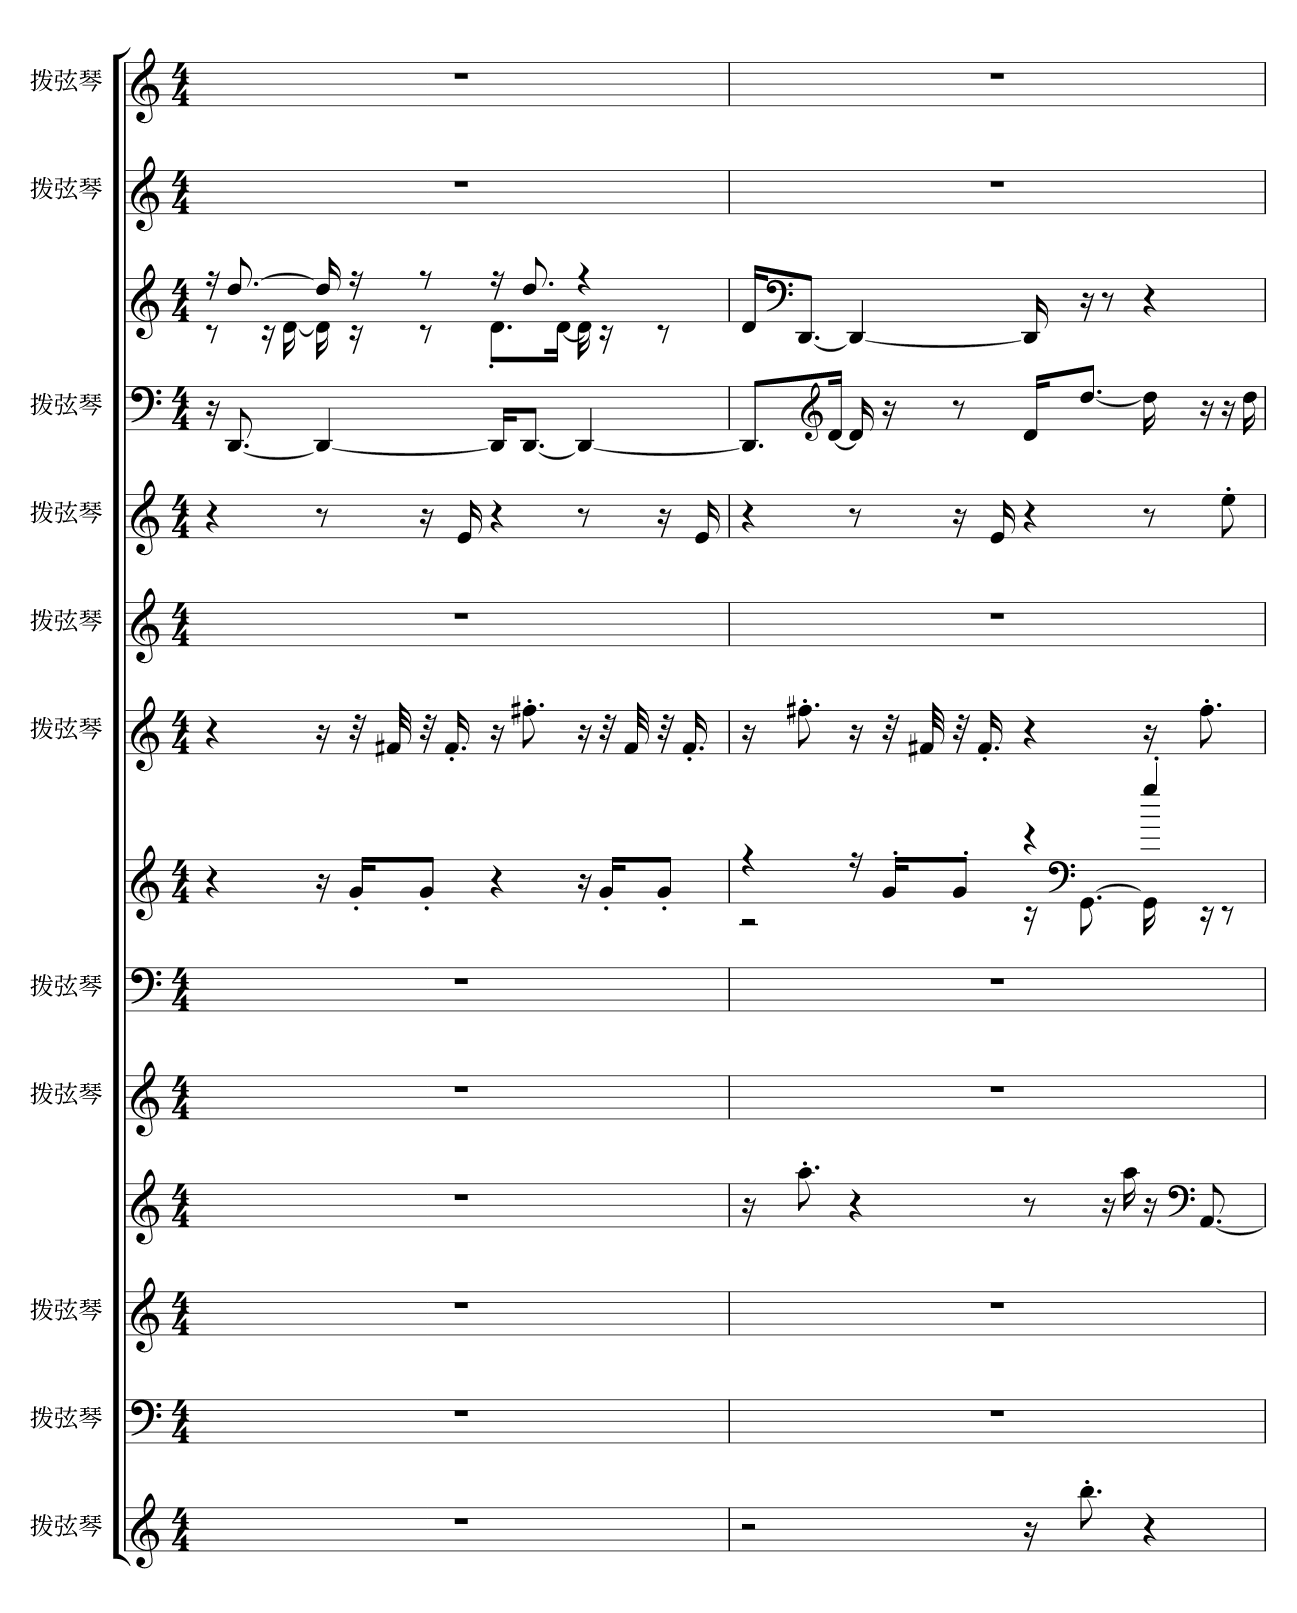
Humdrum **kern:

**kern	**kern	**kern	**kern	**kern	**kern	**kern	**kern	**kern	**kern	**kern	**kern	**kern	**kern
*part11	*part10	*part9	*part9	*part8	*part7	*part7	*part6	*part5	*part4	*part3	*part3	*part2	*part1
*staff14	*staff13	*staff12	*staff11	*staff10	*staff9	*staff8	*staff7	*staff6	*staff5	*staff4	*staff3	*staff2	*staff1
*I"拨弦琴	*I"拨弦琴	*I"拨弦琴	*	*I"拨弦琴	*I"拨弦琴	*	*I"拨弦琴	*I"拨弦琴	*I"拨弦琴	*I"拨弦琴	*	*I"拨弦琴	*I"拨弦琴
*clefG2	*clefF4	*clefG2	*clefG2	*clefG2	*clefF4	*clefG2	*clefG2	*clefG2	*clefG2	*clefF4	*clefG2	*clefG2	*clefG2
*k[]	*k[]	*k[]	*k[]	*k[]	*k[]	*k[]	*k[]	*k[]	*k[]	*k[]	*k[]	*k[]	*k[]
*M4/4	*M4/4	*M4/4	*M4/4	*M4/4	*M4/4	*M4/4	*M4/4	*M4/4	*M4/4	*M4/4	*M4/4	*M4/4	*M4/4
*MM120	*MM120	*MM120	*MM120	*MM120	*MM120	*MM120	*MM120	*MM120	*MM120	*MM120	*MM120	*MM120	*MM120
=1	=1	=1	=1	=1	=1	=1	=1	=1	=1	=1	=1	=1	=1
*	*	*	*	*	*	*	*	*	*	*	*^	*	*
1r	1r	1r	1r	1r	1r	4r	4r	1r	4r	16r	16r	8r	1r	1r
.	.	.	.	.	.	.	.	.	.	[8.DD/	[8.dd/	.	.	.
.	.	.	.	.	.	.	.	.	.	.	.	16r	.	.
.	.	.	.	.	.	.	.	.	.	.	.	[16d\	.	.
.	.	.	.	.	.	16r	16r	.	8r	4DD/_	16dd/]	16d\]	.	.
.	.	.	.	.	.	16g'/KL	32r	.	.	.	16r	16r	.	.
.	.	.	.	.	.	.	32f#X/	.	.	.	.	.	.	.
.	.	.	.	.	.	8g'/J	32r	.	16r	.	8r	8r	.	.
.	.	.	.	.	.	.	16.f#'/	.	.	.	.	.	.	.
.	.	.	.	.	.	.	.	.	16e/	.	.	.	.	.
.	.	.	.	.	.	4r	16r	.	4r	16DD/KL]	16r	8.d'\L	.	.
.	.	.	.	.	.	.	8.ff#X'\	.	.	[8.DD/J	8.dd/	.	.	.
.	.	.	.	.	.	.	.	.	.	.	.	[16d\Jk	.	.
.	.	.	.	.	.	16r	16r	.	8r	4DD/_	4r	16d\]	.	.
.	.	.	.	.	.	16g'/KL	32r	.	.	.	.	16r	.	.
.	.	.	.	.	.	.	32f#/	.	.	.	.	.	.	.
.	.	.	.	.	.	8g'/J	32r	.	16r	.	.	8r	.	.
.	.	.	.	.	.	.	16.f#'/	.	.	.	.	.	.	.
.	.	.	.	.	.	.	.	.	16e/	.	.	.	.	.
*	*	*	*	*	*	*	*	*	*	*	*v	*v	*	*
!!LO:PB:g=z
=2	=2	=2	=2	=2	=2	=2	=2	=2	=2	=2	=2	=2	=2
*	*	*	*	*	*	*^	*	*	*	*	*	*	*
2r	1r	1r	16r	1r	1r	4r	2r	16r	1r	4r	8.DD/L]	16d/KL	1r	1r
*	*	*	*	*	*	*	*	*	*	*	*	*clefF4	*	*
.	.	.	8.aa'\	.	.	.	.	8.ff#X'\	.	.	.	[8.DD/J	.	.
*	*	*	*	*	*	*	*	*	*	*	*clefG2	*	*	*
.	.	.	.	.	.	.	.	.	.	.	[16d/Jk	.	.	.
.	.	.	4r	.	.	16r	.	16r	.	8r	16d/]	4DD/_	.	.
.	.	.	.	.	.	16g'/KL	.	32r	.	.	16r	.	.	.
.	.	.	.	.	.	.	.	32f#X/	.	.	.	.	.	.
.	.	.	.	.	.	8g'/J	.	32r	.	16r	8r	.	.	.
.	.	.	.	.	.	.	.	16.f#'/	.	.	.	.	.	.
.	.	.	.	.	.	.	.	.	.	16e/	.	.	.	.
16r	.	.	8r	.	.	4r	16r	4r	.	4r	16d/KL	16DD/]	.	.
*	*	*	*	*	*	*clefF4	*	*	*	*	*	*	*	*
8.bb'\	.	.	.	.	.	.	[8.GG\	.	.	.	[8.dd/J	16r	.	.
.	.	.	16r	.	.	.	.	.	.	.	.	8r	.	.
.	.	.	16aa\	.	.	.	.	.	.	.	.	.	.	.
4r	.	.	16r	.	.	4gg'/	16GG\]	16r	.	8r	16dd\]	4r	.	.
*	*	*	*clefF4	*	*	*	*	*	*	*	*	*	*	*
.	.	.	[8.AA/	.	.	.	16r	8.ff#'\	.	.	16r	.	.	.
.	.	.	.	.	.	.	8r	.	.	8ee'\	16r	.	.	.
.	.	.	.	.	.	.	.	.	.	.	16dd\	.	.	.
*	*	*	*	*	*	*v	*v	*	*	*	*	*	*	*
=	=	=	=	=	=	=	=	=	=	=	=	=	=
*-	*-	*-	*-	*-	*-	*-	*-	*-	*-	*-	*-	*-	*-
